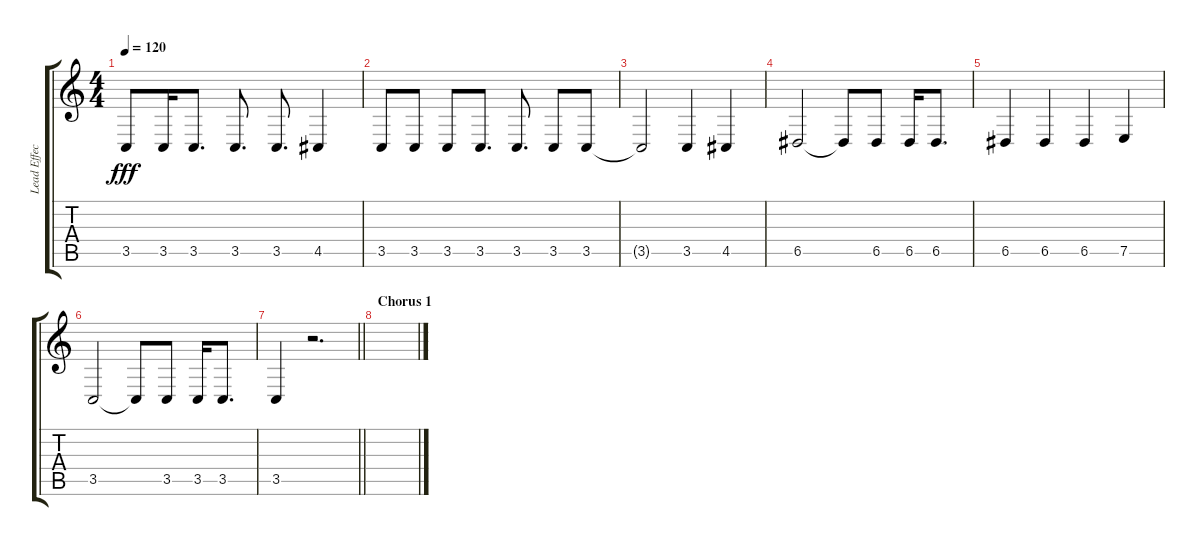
\track ("Lead Effect" "Lead Effec") {instrument gunshot}
\staff {score tabs}
\tuning (E4 B3 G3 D3 A2 E2) {hide}
\ts (4 4)
\tempo 120
\clef g2
\ks c
3.5.8{dy fff} 3.5.16 3.5.8{d} 3.5.8{d} 3.5.8{d} 4.5.4 |
3.5.8 3.5.8 3.5.8 3.5.8{d} 3.5.8{d} 3.5.8 3.5.8 |
3.5{t}.2 3.5.4 4.5.4 |
6.5.2 6.5{t}.8 6.5.8 6.5.16 6.5.8{d} |
6.5.4 6.5.4 6.5.4 7.5.4 |
3.5.2 3.5{t}.8 3.5.8 3.5.16 3.5.8{d} |
\barLineRight lightlight
3.5.4 r.2{d} |
\section ("" "Chorus 1")
